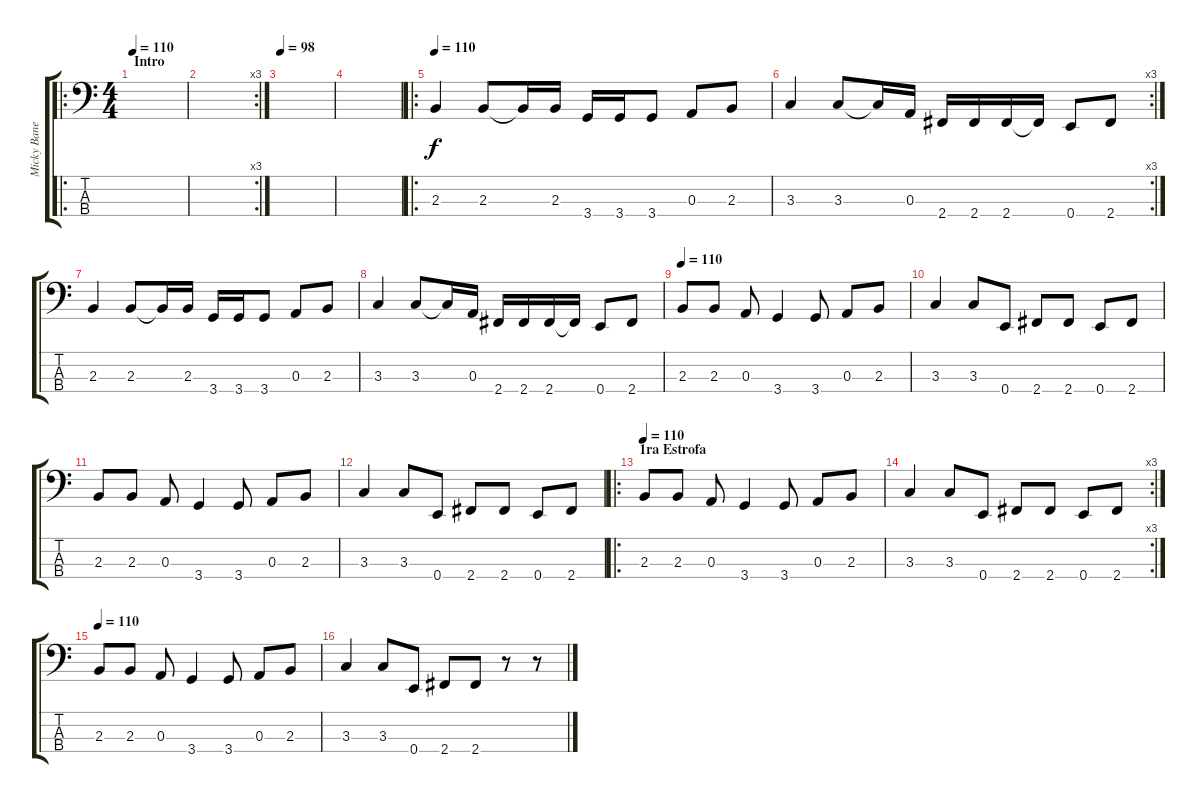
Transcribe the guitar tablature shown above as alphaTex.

\track ("Micky Bane" "Micky Bane") {instrument electricbasspick}
\staff {score tabs}
\tuning (G2 D2 A1 E1) {hide}
\ro
\ts (4 4)
\section ("" "Intro")
\tempo 110
\tempo 98
\tempo 110
\clef f4
\ks c
|
\rc 3
|
\tempo 98
|
|
\ro
\tempo 110
2.3.4 2.3.8 2.3{t}.16 2.3.16 3.4.16 3.4.16 3.4.8 0.3.8 2.3.8 |
\rc 3
3.3.4 3.3.8 3.3{t}.16 0.3.16 2.4.16 2.4.16 2.4.16 2.4{t}.16 0.4.8 2.4.8 |
2.3.4 2.3.8 2.3{t}.16 2.3.16 3.4.16 3.4.16 3.4.8 0.3.8 2.3.8 |
3.3.4 3.3.8 3.3{t}.16 0.3.16 2.4.16 2.4.16 2.4.16 2.4{t}.16 0.4.8 2.4.8 |
\tempo 110
2.3.8 2.3.8 0.3.8 3.4.4 3.4.8 0.3.8 2.3.8 |
3.3.4 3.3.8 0.4.8 2.4.8 2.4.8 0.4.8 2.4.8 |
2.3.8 2.3.8 0.3.8 3.4.4 3.4.8 0.3.8 2.3.8 |
3.3.4 3.3.8 0.4.8 2.4.8 2.4.8 0.4.8 2.4.8 |
\ro
\section ("" "1ra Estrofa")
\tempo 110
2.3.8 2.3.8 0.3.8 3.4.4 3.4.8 0.3.8 2.3.8 |
\rc 3
3.3.4 3.3.8 0.4.8 2.4.8 2.4.8 0.4.8 2.4.8 |
\tempo 110
2.3.8 2.3.8 0.3.8 3.4.4 3.4.8 0.3.8 2.3.8 |
3.3.4 3.3.8 0.4.8 2.4.8 2.4.8 r.8 r.8
